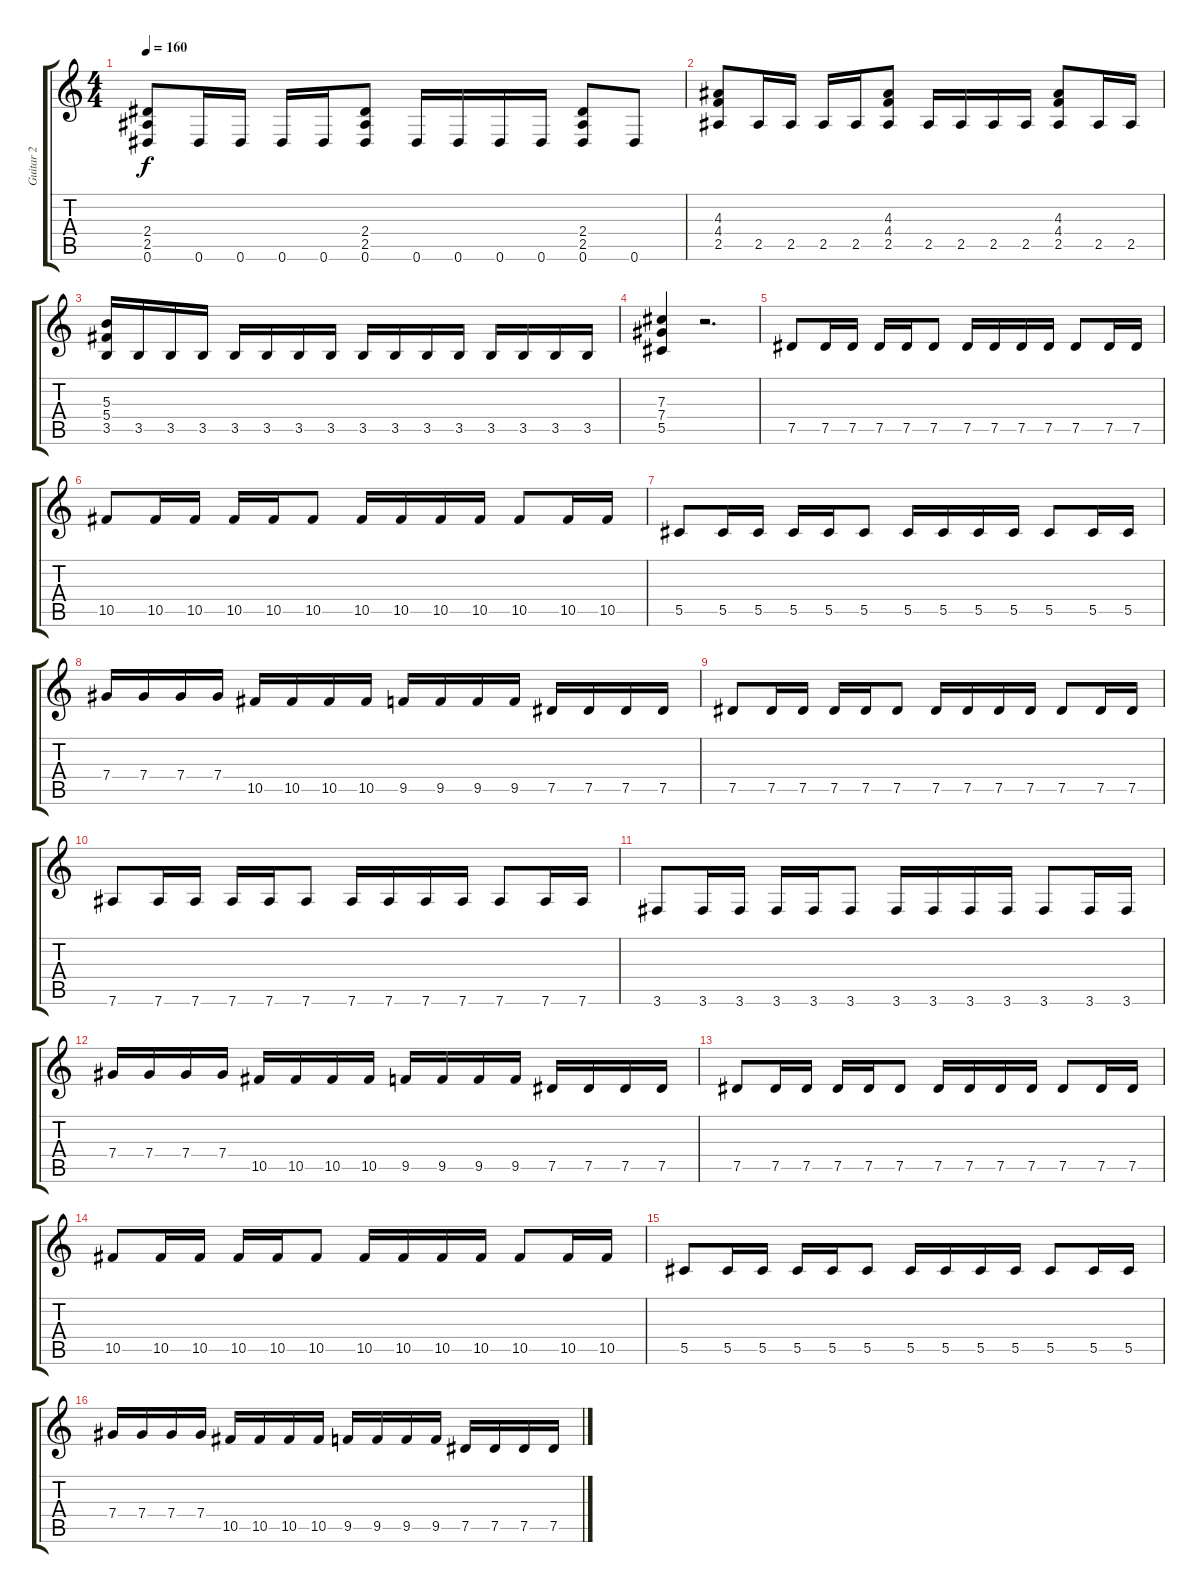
\track ("Guitar 2" "Guitar 2") {instrument distortionguitar}
\staff {score tabs}
\tuning (Eb4 Bb3 Gb3 Db3 Ab2 Eb2) {hide}
\ts (4 4)
\tempo 160
\clef g2
\ks c
(2.4 2.5 0.6).8{dy f} 0.6.16 0.6.16 0.6.16 0.6.16 (2.4 2.5 0.6).8 0.6.16 0.6.16 0.6.16 0.6.16 (2.4 2.5 0.6).8 0.6.8 |
(4.3 4.4 2.5).8 2.5.16 2.5.16 2.5.16 2.5.16 (4.3 4.4 2.5).8 2.5.16 2.5.16 2.5.16 2.5.16 (4.3 4.4 2.5).8 2.5.16 2.5.16 |
(5.3 5.4 3.5).16 3.5.16 3.5.16 3.5.16 3.5.16 3.5.16 3.5.16 3.5.16 3.5.16 3.5.16 3.5.16 3.5.16 3.5.16 3.5.16 3.5.16 3.5.16 |
(7.3 7.4 5.5).4 r.2{d} |
7.5.8 7.5.16 7.5.16 7.5.16 7.5.16 7.5.8 7.5.16 7.5.16 7.5.16 7.5.16 7.5.8 7.5.16 7.5.16 |
10.5.8 10.5.16 10.5.16 10.5.16 10.5.16 10.5.8 10.5.16 10.5.16 10.5.16 10.5.16 10.5.8 10.5.16 10.5.16 |
5.5.8 5.5.16 5.5.16 5.5.16 5.5.16 5.5.8 5.5.16 5.5.16 5.5.16 5.5.16 5.5.8 5.5.16 5.5.16 |
7.4.16 7.4.16 7.4.16 7.4.16 10.5.16 10.5.16 10.5.16 10.5.16 9.5.16 9.5.16 9.5.16 9.5.16 7.5.16 7.5.16 7.5.16 7.5.16 |
7.5.8 7.5.16 7.5.16 7.5.16 7.5.16 7.5.8 7.5.16 7.5.16 7.5.16 7.5.16 7.5.8 7.5.16 7.5.16 |
7.6.8 7.6.16 7.6.16 7.6.16 7.6.16 7.6.8 7.6.16 7.6.16 7.6.16 7.6.16 7.6.8 7.6.16 7.6.16 |
3.6.8 3.6.16 3.6.16 3.6.16 3.6.16 3.6.8 3.6.16 3.6.16 3.6.16 3.6.16 3.6.8 3.6.16 3.6.16 |
7.4.16 7.4.16 7.4.16 7.4.16 10.5.16 10.5.16 10.5.16 10.5.16 9.5.16 9.5.16 9.5.16 9.5.16 7.5.16 7.5.16 7.5.16 7.5.16 |
7.5.8 7.5.16 7.5.16 7.5.16 7.5.16 7.5.8 7.5.16 7.5.16 7.5.16 7.5.16 7.5.8 7.5.16 7.5.16 |
10.5.8 10.5.16 10.5.16 10.5.16 10.5.16 10.5.8 10.5.16 10.5.16 10.5.16 10.5.16 10.5.8 10.5.16 10.5.16 |
5.5.8 5.5.16 5.5.16 5.5.16 5.5.16 5.5.8 5.5.16 5.5.16 5.5.16 5.5.16 5.5.8 5.5.16 5.5.16 |
7.4.16 7.4.16 7.4.16 7.4.16 10.5.16 10.5.16 10.5.16 10.5.16 9.5.16 9.5.16 9.5.16 9.5.16 7.5.16 7.5.16 7.5.16 7.5.16
